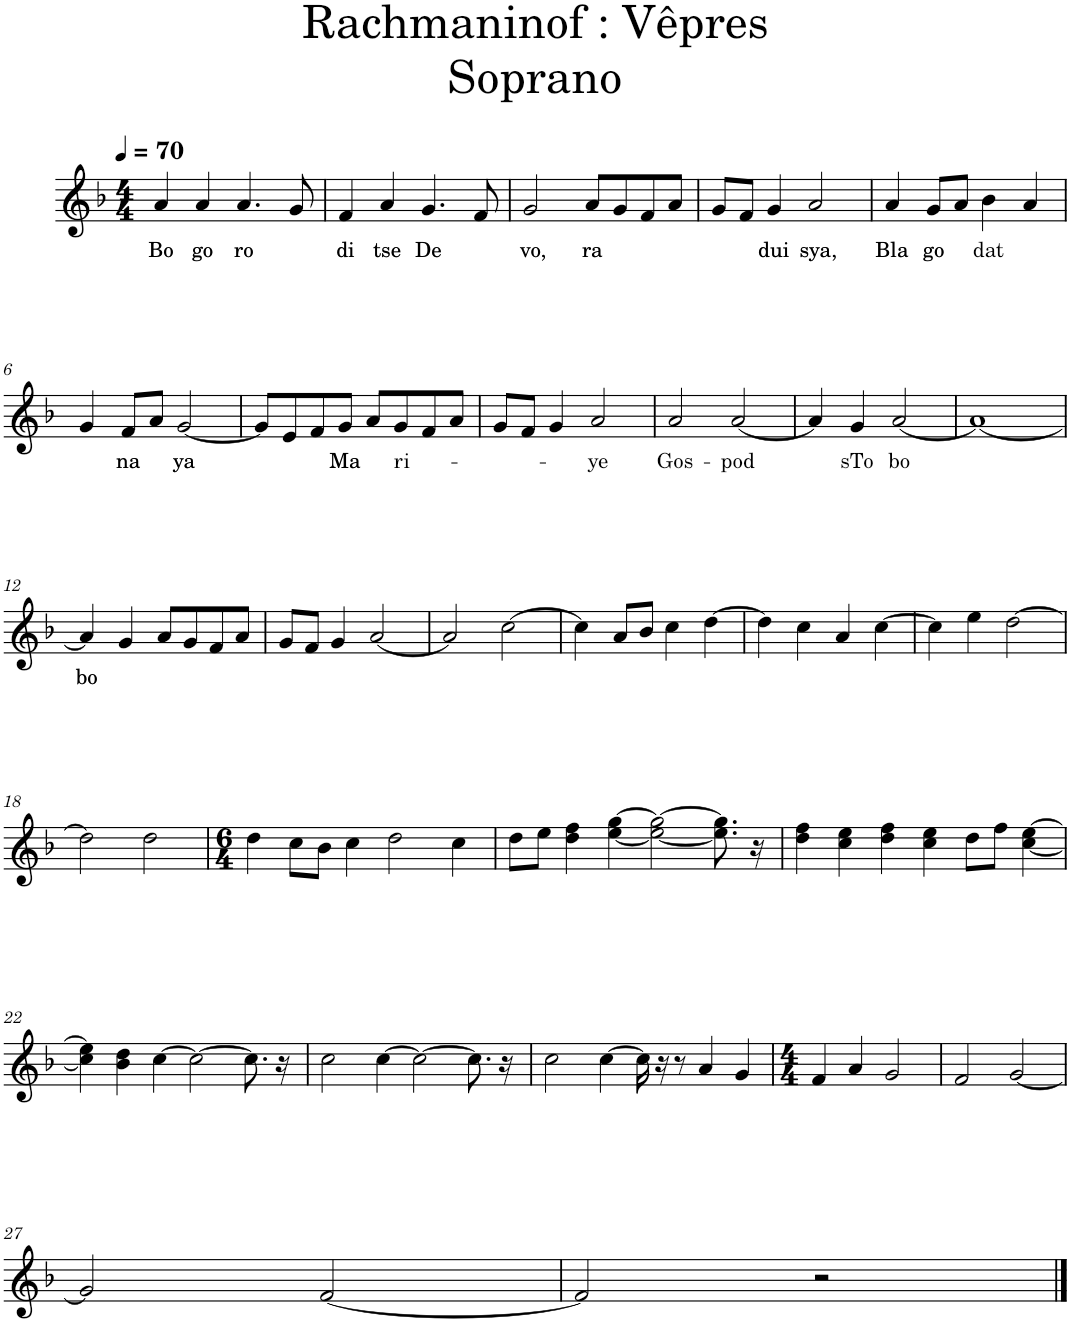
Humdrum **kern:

**kern	**text
*part1	*part1
*staff1	*staff1
*I"Soprano	*
*I'Sop.	*
*clefG2	*
*k[b-]	*
*M4/4	*
*MM70	*
=1	=1
!	!LO:LY:b
4a/	Bo
!	!LO:LY:b
4a/	go
!	!LO:LY:b
4.a/	ro
8g/	.
=2	=2
!	!LO:LY:b
4f/	di
!	!LO:LY:b
4a/	tse
!	!LO:LY:b
4.g/	De
8f/	.
=3	=3
!	!LO:LY:b
2g/	vo,
!	!LO:LY:b
8a/L	ra
8g/	.
8f/	.
8a/J	.
=4	=4
8g/L	.
8f/J	.
!	!LO:LY:b
4g/	dui
!	!LO:LY:b
2a/	sya,
=5	=5
!	!LO:LY:b
4a/	Bla
!	!LO:LY:b
8g/L	go
8a/J	.
!	!LO:LY:b
4b-\	-dat
4a/	.
!!LO:LB:g=z
=6	=6
4g/	.
!	!LO:LY:b
8f/L	na
8a/J	.
!	!LO:LY:b
[2g/	ya
=7	=7
8g/L]	.
8e/	.
8f/	.
!	!LO:LY:b
8g/J	Ma
8a/L	.
!	!LO:LY:b
8g/	ri-
8f/	.
8a/J	.
=8	=8
8g/L	.
8f/J	.
4g/	.
!	!LO:LY:b
2a/	-ye
=9	=9
!	!LO:LY:b
2a/	Gos-
!	!LO:LY:b
[2a/	-pod
=10	=10
4a/]	.
!	!LO:LY:b
4g/	sTo
!	!LO:LY:b
[2a/	bo
=11	=11
1a_	.
!!LO:LB:g=z
=12	=12
!	!LO:LY:b
4a/]	bo
4g/	.
8a/L	.
8g/	.
8f/	.
8a/J	.
=13	=13
8g/L	.
8f/J	.
4g/	.
[2a/	.
=14	=14
2a/]	.
[2cc\	.
=15	=15
4cc\]	.
8a/L	.
8b-/J	.
4cc\	.
[4dd\	.
=16	=16
4dd\]	.
4cc\	.
4a/	.
[4cc\	.
=17	=17
4cc\]	.
4ee\	.
[2dd\	.
!!LO:LB:g=z
=18	=18
2dd\]	.
2dd\	.
=19	=19
*M6/4	*
4dd\	.
8cc\L	.
8b-\J	.
4cc\	.
2dd\	.
4cc\	.
=20	=20
8dd\L	.
8ee\J	.
4dd\ 4ff\	.
[4ee\ [4gg\	.
2ee\_ 2gg\_	.
8.ee\] 8.gg\]	.
16r	.
=21	=21
4dd\ 4ff\	.
4cc\ 4ee\	.
4dd\ 4ff\	.
4cc\ 4ee\	.
8dd\L	.
8ff\J	.
[4cc\ [4ee\	.
!!LO:LB:g=z
=22	=22
4cc\] 4ee\]	.
4b-\ 4dd\	.
[4cc\	.
2cc\_	.
8.cc\]	.
16r	.
=23	=23
2cc\	.
[4cc\	.
2cc\_	.
8.cc\]	.
16r	.
=24	=24
2cc\	.
[4cc\	.
16cc\]	.
16r	.
8r	.
4a/	.
4g/	.
=25	=25
*M4/4	*
4f/	.
4a/	.
2g/	.
=26	=26
2f/	.
[2g/	.
!!LO:LB:g=z
=27	=27
2g/]	.
[2f/	.
=28	=28
2f/]	.
2r	.
==	==
*-	*-
